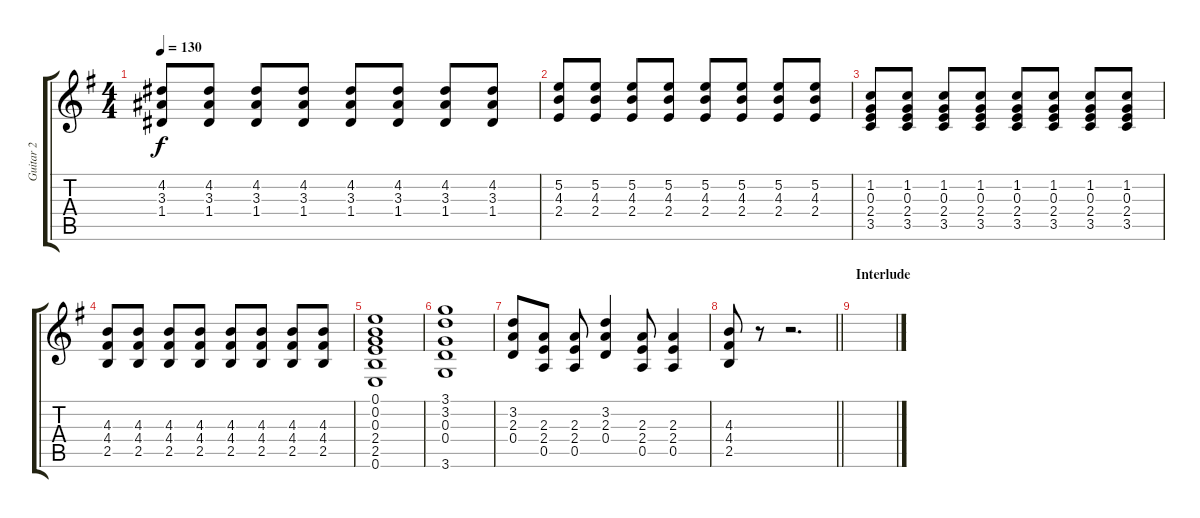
\track ("Guitar 2" "Guitar 2") {instrument overdrivenguitar}
\staff {score tabs}
\tuning (E4 B3 G3 D3 A2 E2) {hide}
\ts (4 4)
\tempo 130
\clef g2
\ks g
(4.2 3.3 1.4).8{dy f} (4.2 3.3 1.4).8 (4.2 3.3 1.4).8 (4.2 3.3 1.4).8 (4.2 3.3 1.4).8 (4.2 3.3 1.4).8 (4.2 3.3 1.4).8 (4.2 3.3 1.4).8 |
(5.2 4.3 2.4).8 (5.2 4.3 2.4).8 (5.2 4.3 2.4).8 (5.2 4.3 2.4).8 (5.2 4.3 2.4).8 (5.2 4.3 2.4).8 (5.2 4.3 2.4).8 (5.2 4.3 2.4).8 |
(1.2 0.3 2.4 3.5).8 (1.2 0.3 2.4 3.5).8 (1.2 0.3 2.4 3.5).8 (1.2 0.3 2.4 3.5).8 (1.2 0.3 2.4 3.5).8 (1.2 0.3 2.4 3.5).8 (1.2 0.3 2.4 3.5).8 (1.2 0.3 2.4 3.5).8 |
(4.3 4.4 2.5).8 (4.3 4.4 2.5).8 (4.3 4.4 2.5).8 (4.3 4.4 2.5).8 (4.3 4.4 2.5).8 (4.3 4.4 2.5).8 (4.3 4.4 2.5).8 (4.3 4.4 2.5).8 |
(0.1 0.2 0.3 2.4 2.5 0.6).1 |
(3.1 3.2 0.3 0.4 3.6).1 |
(3.2 2.3 0.4).8 (2.3 2.4 0.5).8 (2.3 2.4 0.5).8 (3.2 2.3 0.4).4 (2.3 2.4 0.5).8 (2.3 2.4 0.5).4 |
\barLineRight lightlight
(4.3 4.4 2.5).8 r.8 r.2{d} |
\section ("" "Interlude")
